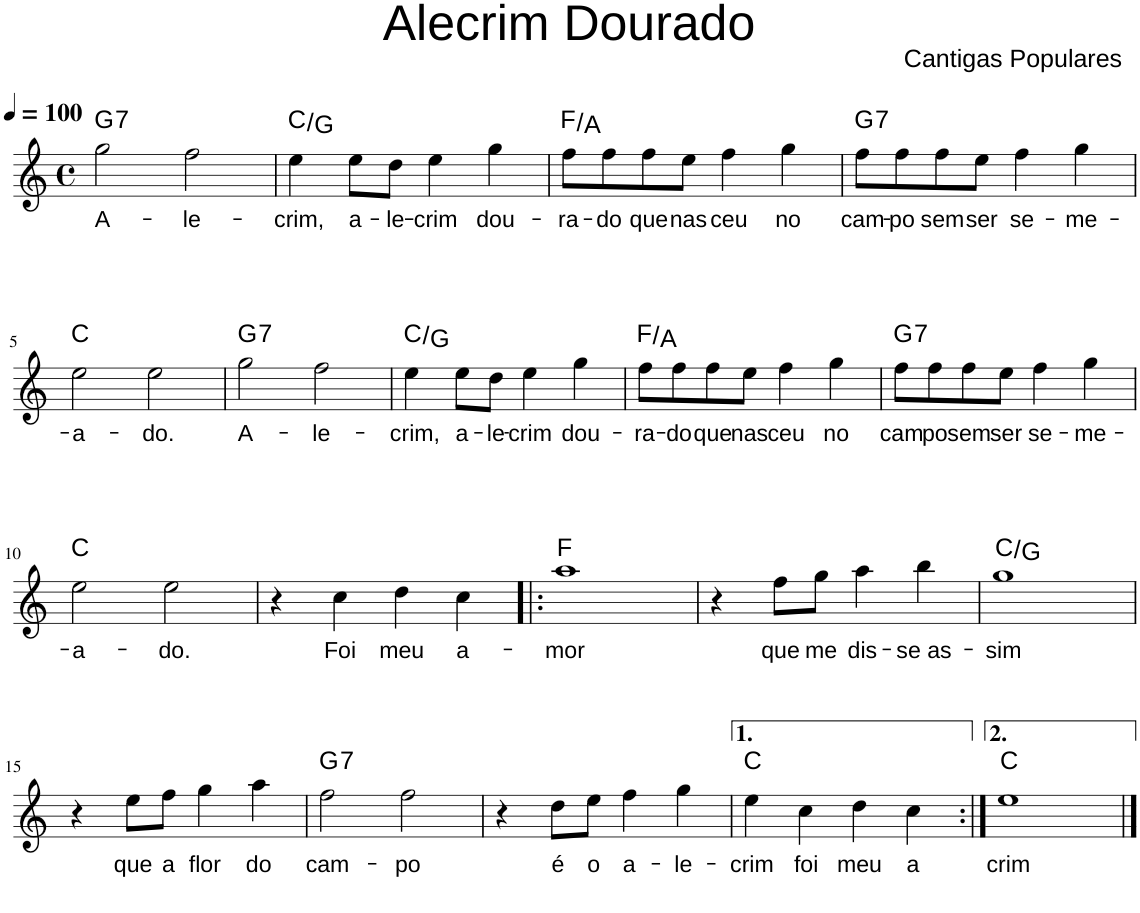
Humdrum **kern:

**kern	**text	**harte
*part1	*part1	*part1
*staff1	*staff1	*
*I"Piano	*	*
*I'Pno	*	*
!!LO:PB:g=z
*clefG2	*	*
*k[]	*	*
*M4/4	*	*
*met(c)	*	*
*MM100	*	*
=1	=1	=1
!LO:TX:a:t=Alecrim Dourado	!	!
!LO:TX:a:t=Cantigas Populares	!	!
!	!LO:LY:b	!LO:H:kt=7
2gg\	A-	G:7
!	!LO:LY:b	!
2ff\	-le-	.
=2	=2	=2
!	!LO:LY:b	!
4ee\	-crim,	C:maj/5
!	!LO:LY:b	!
8ee\L	a-	.
!	!LO:LY:b	!
8dd\J	-le-	.
!	!LO:LY:b	!
4ee\	-crim	.
!	!LO:LY:b	!
4gg\	dou-	.
=3	=3	=3
!	!LO:LY:b	!
8ff\L	-ra-	F:maj/3
!	!LO:LY:b	!
8ff\	-do	.
!	!LO:LY:b	!
8ff\	que	.
!	!LO:LY:b	!
8ee\J	nas-	.
!	!LO:LY:b	!
4ff\	-ceu	.
!	!LO:LY:b	!
4gg\	no	.
=4	=4	=4
!	!LO:LY:b	!LO:H:kt=7
8ff\L	cam-	G:7
!	!LO:LY:b	!
8ff\	-po	.
!	!LO:LY:b	!
8ff\	sem	.
!	!LO:LY:b	!
8ee\J	ser	.
!	!LO:LY:b	!
4ff\	se-	.
!	!LO:LY:b	!
4gg\	-me-	.
!!LO:LB:g=z
=5	=5	=5
!	!LO:LY:b	!
2ee\	-a-	C:maj
!	!LO:LY:b	!
2ee\	-do.	.
=6	=6	=6
!	!LO:LY:b	!LO:H:kt=7
2gg\	A-	G:7
!	!LO:LY:b	!
2ff\	-le-	.
=7	=7	=7
!	!LO:LY:b	!
4ee\	-crim,	C:maj/5
!	!LO:LY:b	!
8ee\L	a-	.
!	!LO:LY:b	!
8dd\J	-le-	.
!	!LO:LY:b	!
4ee\	-crim	.
!	!LO:LY:b	!
4gg\	dou-	.
=8	=8	=8
!	!LO:LY:b	!
8ff\L	-ra-	F:maj/3
!	!LO:LY:b	!
8ff\	-do	.
!	!LO:LY:b	!
8ff\	que	.
!	!LO:LY:b	!
8ee\J	nas-	.
!	!LO:LY:b	!
4ff\	-ceu	.
!	!LO:LY:b	!
4gg\	no	.
=9	=9	=9
!	!LO:LY:b	!LO:H:kt=7
8ff\L	cam-	G:7
!	!LO:LY:b	!
8ff\	-po	.
!	!LO:LY:b	!
8ff\	sem	.
!	!LO:LY:b	!
8ee\J	ser	.
!	!LO:LY:b	!
4ff\	se-	.
!	!LO:LY:b	!
4gg\	-me-	.
!!LO:LB:g=z
=10	=10	=10
!	!LO:LY:b	!
2ee\	-a-	C:maj
!	!LO:LY:b	!
2ee\	-do.	.
=11	=11	=11
4r	.	.
!	!LO:LY:b	!
4cc\	Foi	.
!	!LO:LY:b	!
4dd\	meu	.
!	!LO:LY:b	!
4cc\	a-	.
=12!|:	=12!|:	=12!|:
!	!LO:LY:b	!
1aa	-mor	F:maj
=13	=13	=13
4r	.	.
!	!LO:LY:b	!
8ff\L	que	.
!	!LO:LY:b	!
8gg\J	me	.
!	!LO:LY:b	!
4aa\	dis-	.
!	!LO:LY:b	!
4bb\	-se as-	.
=14	=14	=14
!	!LO:LY:b	!
1gg	-sim	C:maj/5
!!LO:LB:g=z
=15	=15	=15
4r	.	.
!	!LO:LY:b	!
8ee\L	que	.
!	!LO:LY:b	!
8ff\J	a	.
!	!LO:LY:b	!
4gg\	flor	.
!	!LO:LY:b	!
4aa\	do	.
=16	=16	=16
!	!LO:LY:b	!LO:H:kt=7
2ff\	cam-	G:7
!	!LO:LY:b	!
2ff\	-po	.
=17	=17	=17
4r	.	.
!	!LO:LY:b	!
8dd\L	é	.
!	!LO:LY:b	!
8ee\J	o	.
!	!LO:LY:b	!
4ff\	a-	.
!	!LO:LY:b	!
4gg\	-le-	.
=18	=18	=18
!	!LO:LY:b	!
4ee\	-crim	C:maj
!	!LO:LY:b	!
4cc\	foi	.
!	!LO:LY:b	!
4dd\	meu	.
!	!LO:LY:b	!
4cc\	a	.
=19:|!	=19:|!	=19:|!
!	!LO:LY:b	!
1ee	crim	C:maj
==	==	==
*-	*-	*-
